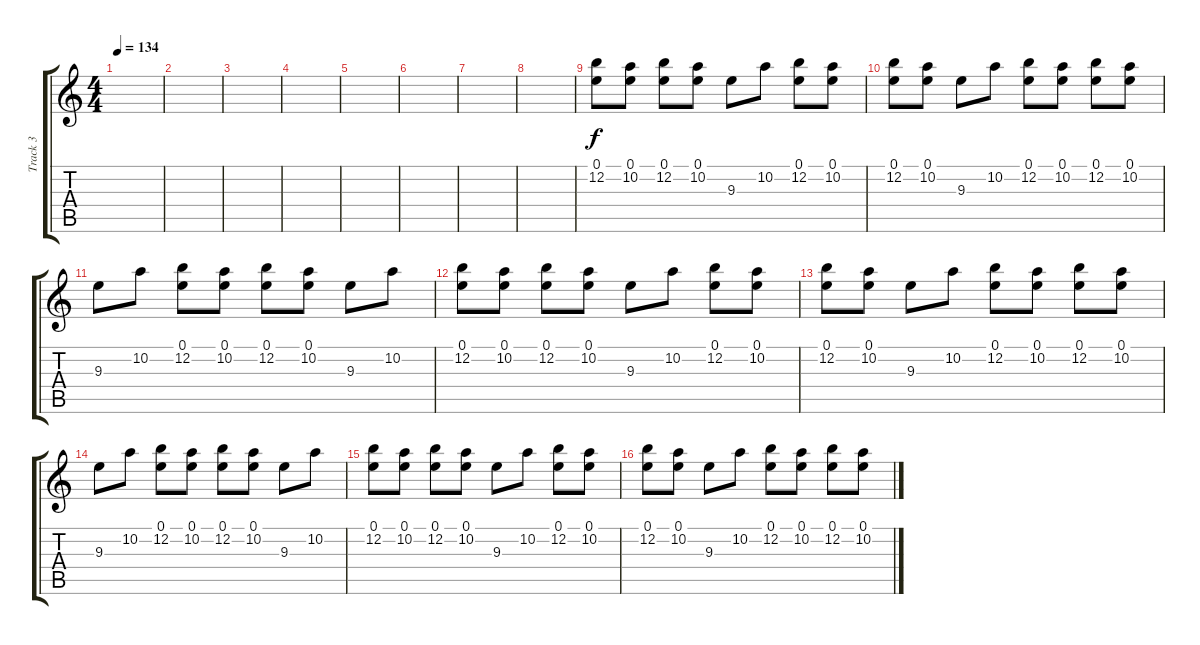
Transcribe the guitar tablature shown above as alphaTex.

\track ("Track 3" "Track 3") {instrument overdrivenguitar}
\staff {score tabs}
\tuning (E4 B3 G3 D3 A2 E2) {hide}
\ts (4 4)
\tempo 134
\clef g2
\ks c
|
|
|
|
|
|
|
|
(0.1 12.2).8{instrument overdrivenguitar} (0.1 10.2).8 (0.1 12.2).8 (0.1 10.2).8 9.3.8 10.2.8 (0.1 12.2).8 (0.1 10.2).8 |
(0.1 12.2).8 (0.1 10.2).8 9.3.8 10.2.8 (0.1 12.2).8 (0.1 10.2).8 (0.1 12.2).8 (0.1 10.2).8 |
9.3.8 10.2.8 (0.1 12.2).8 (0.1 10.2).8 (0.1 12.2).8 (0.1 10.2).8 9.3.8 10.2.8 |
(0.1 12.2).8{volume 13} (0.1 10.2).8 (0.1 12.2).8 (0.1 10.2).8 9.3.8 10.2.8 (0.1 12.2).8 (0.1 10.2).8 |
(0.1 12.2).8 (0.1 10.2).8 9.3.8 10.2.8 (0.1 12.2).8 (0.1 10.2).8 (0.1 12.2).8 (0.1 10.2).8 |
9.3.8 10.2.8 (0.1 12.2).8 (0.1 10.2).8 (0.1 12.2).8 (0.1 10.2).8 9.3.8 10.2.8 |
(0.1 12.2).8{volume 15} (0.1 10.2).8 (0.1 12.2).8 (0.1 10.2).8 9.3.8 10.2.8 (0.1 12.2).8 (0.1 10.2).8 |
(0.1 12.2).8 (0.1 10.2).8 9.3.8 10.2.8 (0.1 12.2).8 (0.1 10.2).8 (0.1 12.2).8 (0.1 10.2).8
